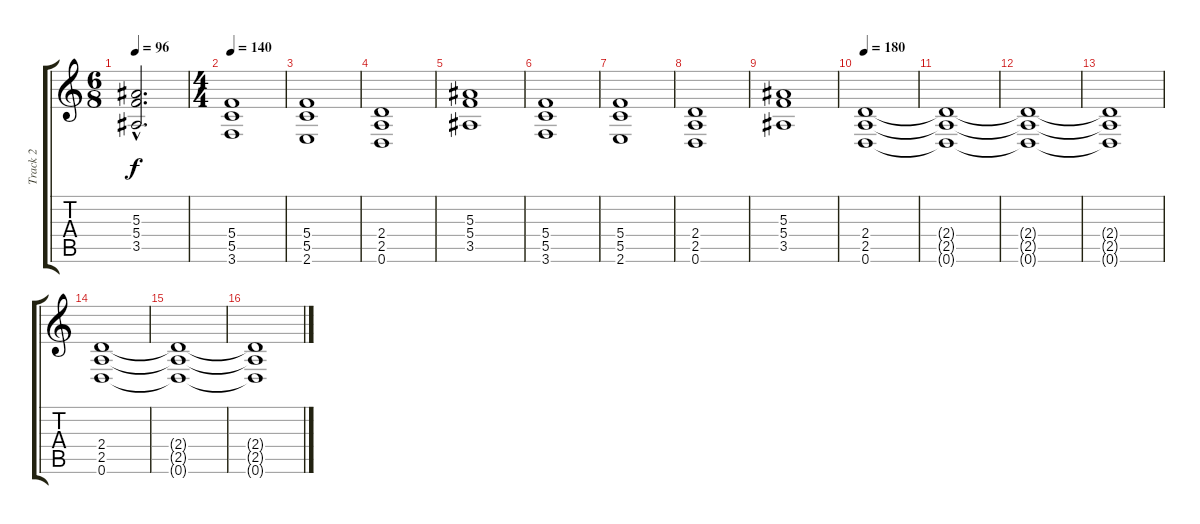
\track ("Track 2" "Track 2") {instrument distortionguitar}
\staff {score tabs}
\tuning (D4 A3 F3 C3 G2 D2) {hide}
\ts (6 8)
\tempo 96
\clef g2
\ks c
(5.3{hac} 5.4{hac} 3.5{hac}).2{d dy f} |
\ts (4 4)
\tempo 140
(5.4 5.5 3.6).1 |
(5.4 5.5 2.6).1 |
(2.4 2.5 0.6).1 |
(5.3 5.4 3.5).1 |
(5.4 5.5 3.6).1 |
(5.4 5.5 2.6).1 |
(2.4 2.5 0.6).1 |
(5.3 5.4 3.5).1 |
\tempo 180
(2.4 2.5 0.6).1 |
(2.4{t} 2.5{t} 0.6{t}).1 |
(2.4{t} 2.5{t} 0.6{t}).1 |
(2.4{t} 2.5{t} 0.6{t}).1 |
(2.4 2.5 0.6).1 |
(2.4{t} 2.5{t} 0.6{t}).1 |
(2.4{t} 2.5{t} 0.6{t}).1
